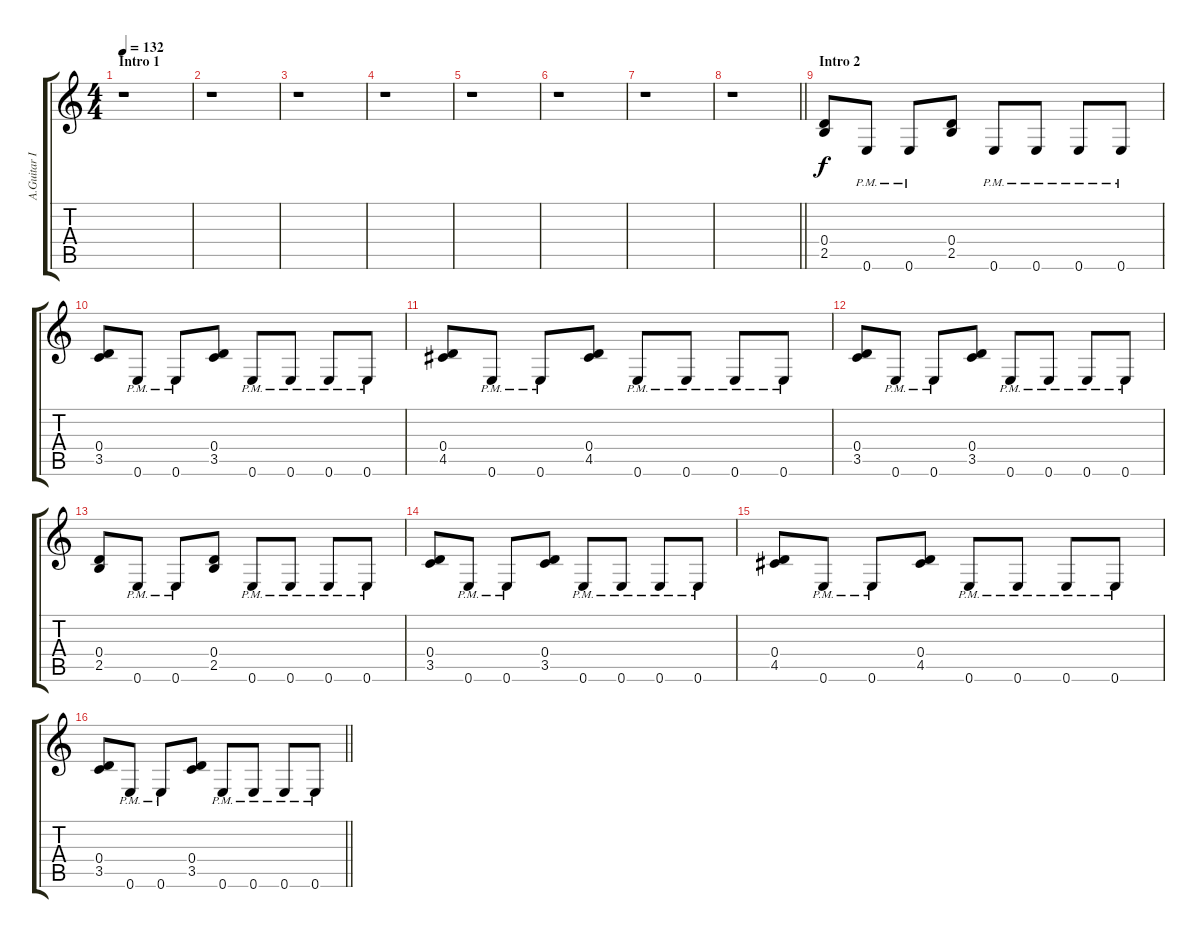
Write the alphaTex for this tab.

\track ("A.Guitar I" "A.Guitar I") {instrument acousticguitarsteel}
\staff {score tabs}
\tuning (E4 B3 G3 D3 A2 E2) {hide}
\ts (4 4)
\section ("" "Intro 1")
\tempo 132
\clef g2
\ks c
r.1{dy f instrument acousticguitarsteel} |
r.1 |
r.1 |
r.1 |
r.1 |
r.1 |
r.1 |
\barLineRight lightlight
r.1 |
\section ("" "Intro 2")
(0.4 2.5).8 0.6{pm}.8 0.6{pm}.8 (0.4 2.5).8 0.6{pm}.8 0.6{pm}.8 0.6{pm}.8 0.6{pm}.8 |
(0.4 3.5).8 0.6{pm}.8 0.6{pm}.8 (0.4 3.5).8 0.6{pm}.8 0.6{pm}.8 0.6{pm}.8 0.6{pm}.8 |
(0.4 4.5).8 0.6{pm}.8 0.6{pm}.8 (0.4 4.5).8 0.6{pm}.8 0.6{pm}.8 0.6{pm}.8 0.6{pm}.8 |
(0.4 3.5).8 0.6{pm}.8 0.6{pm}.8 (0.4 3.5).8 0.6{pm}.8 0.6{pm}.8 0.6{pm}.8 0.6{pm}.8 |
(0.4 2.5).8 0.6{pm}.8 0.6{pm}.8 (0.4 2.5).8 0.6{pm}.8 0.6{pm}.8 0.6{pm}.8 0.6{pm}.8 |
(0.4 3.5).8 0.6{pm}.8 0.6{pm}.8 (0.4 3.5).8 0.6{pm}.8 0.6{pm}.8 0.6{pm}.8 0.6{pm}.8 |
(0.4 4.5).8 0.6{pm}.8 0.6{pm}.8 (0.4 4.5).8 0.6{pm}.8 0.6{pm}.8 0.6{pm}.8 0.6{pm}.8 |
\barLineRight lightlight
(0.4 3.5).8 0.6{pm}.8 0.6{pm}.8 (0.4 3.5).8 0.6{pm}.8 0.6{pm}.8 0.6{pm}.8 0.6{pm}.8
